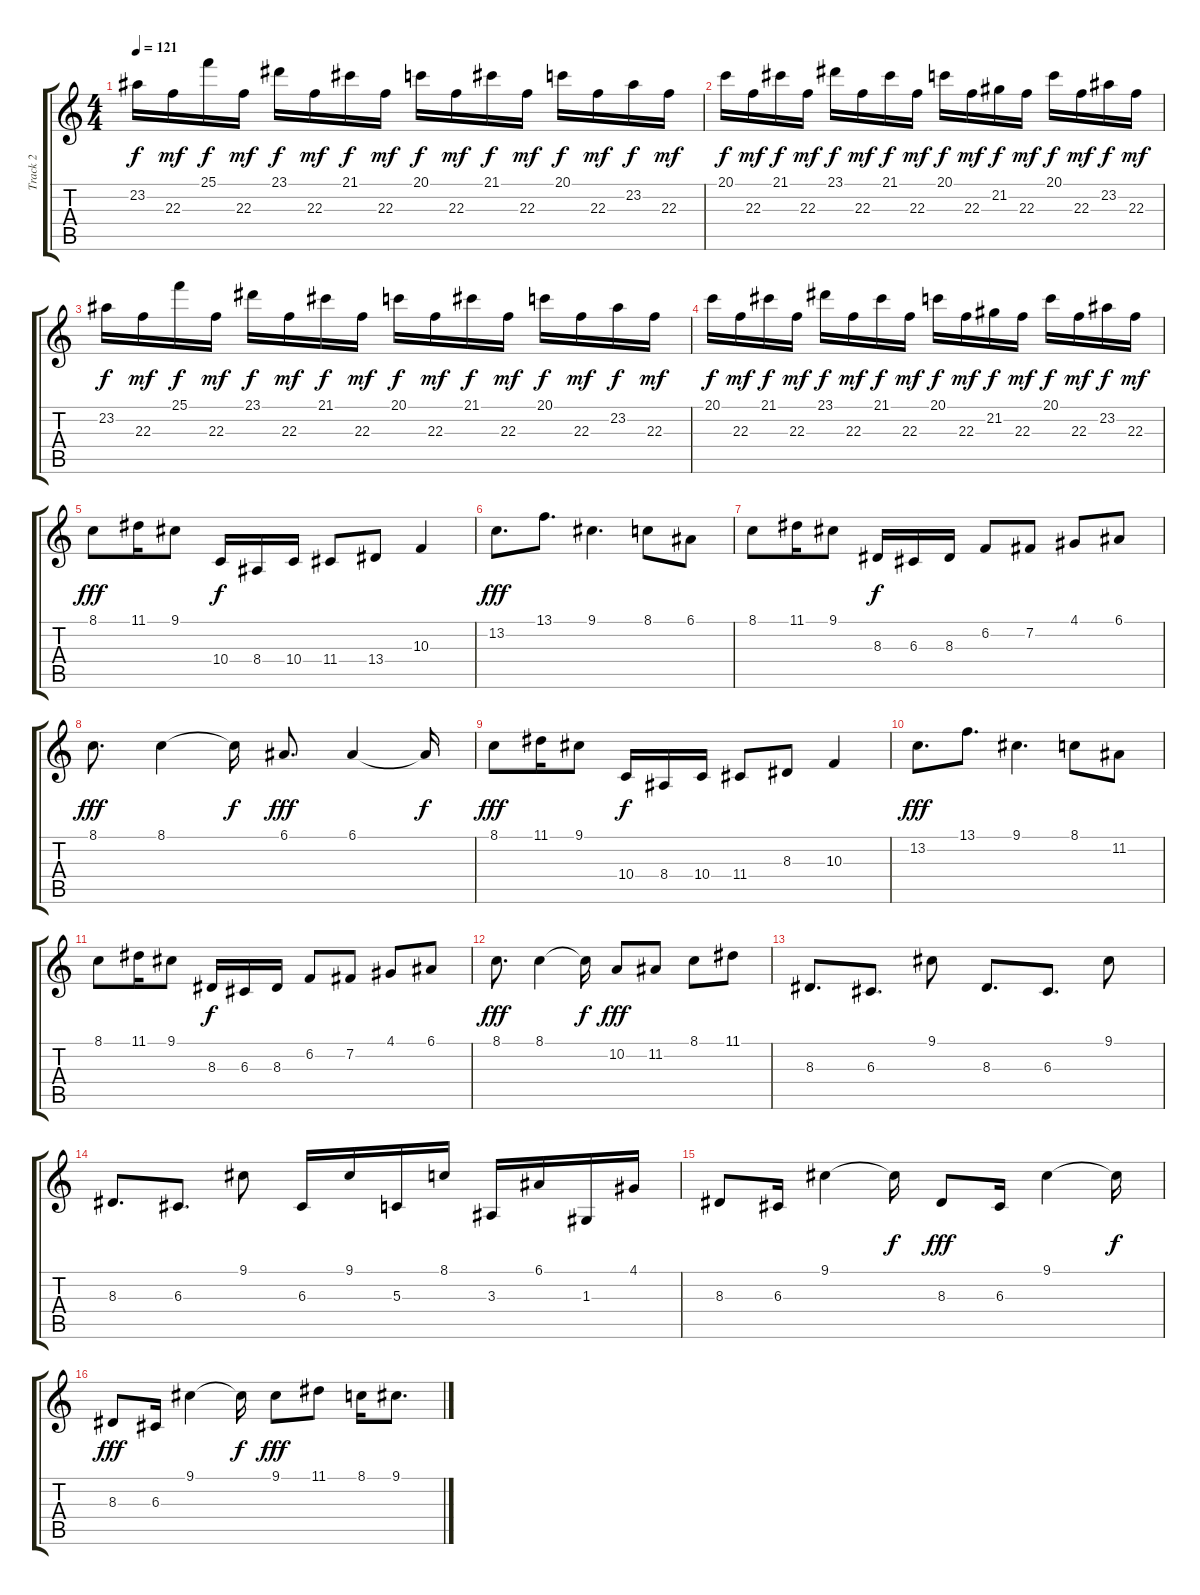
\track ("Track 2" "Track 2") {instrument stringensemble1}
\staff {score tabs}
\tuning (E4 B3 G3 D3 A2 E2) {hide}
\ts (4 4)
\tempo 121
\clef g2
\ks c
23.2.16{dy f instrument harpsichord} 22.3.16{dy mf} 25.1.16{dy f} 22.3.16{dy mf} 23.1.16{dy f} 22.3.16{dy mf} 21.1.16{dy f} 22.3.16{dy mf} 20.1.16{dy f} 22.3.16{dy mf} 21.1.16{dy f} 22.3.16{dy mf} 20.1.16{dy f} 22.3.16{dy mf} 23.2.16{dy f} 22.3.16{dy mf} |
20.1.16{dy f} 22.3.16{dy mf} 21.1.16{dy f} 22.3.16{dy mf} 23.1.16{dy f} 22.3.16{dy mf} 21.1.16{dy f} 22.3.16{dy mf} 20.1.16{dy f} 22.3.16{dy mf} 21.2.16{dy f} 22.3.16{dy mf} 20.1.16{dy f} 22.3.16{dy mf} 23.2.16{dy f} 22.3.16{dy mf} |
23.2.16{dy f} 22.3.16{dy mf} 25.1.16{dy f} 22.3.16{dy mf} 23.1.16{dy f} 22.3.16{dy mf} 21.1.16{dy f} 22.3.16{dy mf} 20.1.16{dy f} 22.3.16{dy mf} 21.1.16{dy f} 22.3.16{dy mf} 20.1.16{dy f} 22.3.16{dy mf} 23.2.16{dy f} 22.3.16{dy mf} |
20.1.16{dy f} 22.3.16{dy mf} 21.1.16{dy f} 22.3.16{dy mf} 23.1.16{dy f} 22.3.16{dy mf} 21.1.16{dy f} 22.3.16{dy mf} 20.1.16{dy f} 22.3.16{dy mf} 21.2.16{dy f} 22.3.16{dy mf} 20.1.16{dy f} 22.3.16{dy mf} 23.2.16{dy f} 22.3.16{dy mf} |
8.1.8{dy fff instrument stringensemble1} 11.1.16 9.1.8 10.4.16{dy f} 8.4.16 10.4.16 11.4.8 13.4.8 10.3.4 |
13.2.8{d dy fff} 13.1.8{d} 9.1.4{d} 8.1.8 6.1.8 |
8.1.8 11.1.16 9.1.8 8.3.16{dy f} 6.3.16 8.3.16 6.2.8 7.2.8 4.1.8 6.1.8 |
8.1.8{d dy fff} 8.1.4 8.1{t}.16{dy f} 6.1.8{d dy fff} 6.1.4 6.1{t}.16{dy f} |
8.1.8{dy fff} 11.1.16 9.1.8 10.4.16{dy f} 8.4.16 10.4.16 11.4.8 8.3.8 10.3.4 |
13.2.8{d dy fff} 13.1.8{d} 9.1.4{d} 8.1.8 11.2.8 |
8.1.8 11.1.16 9.1.8 8.3.16{dy f} 6.3.16 8.3.16 6.2.8 7.2.8 4.1.8 6.1.8 |
8.1.8{d dy fff} 8.1.4 8.1{t}.16{dy f} 10.2.8{dy fff} 11.2.8 8.1.8 11.1.8 |
8.3.8{d} 6.3.8{d} 9.1.8 8.3.8{d} 6.3.8{d} 9.1.8 |
8.3.8{d} 6.3.8{d} 9.1.8 6.3.16 9.1.16 5.3.16 8.1.16 3.3.16 6.1.16 1.3.16 4.1.16 |
8.3.8 6.3.16 9.1.4 9.1{t}.16{dy f} 8.3.8{dy fff} 6.3.16 9.1.4 9.1{t}.16{dy f} |
8.3.8{dy fff} 6.3.16 9.1.4 9.1{t}.16{dy f} 9.1.8{dy fff} 11.1.8 8.1.16 9.1.8{d}
